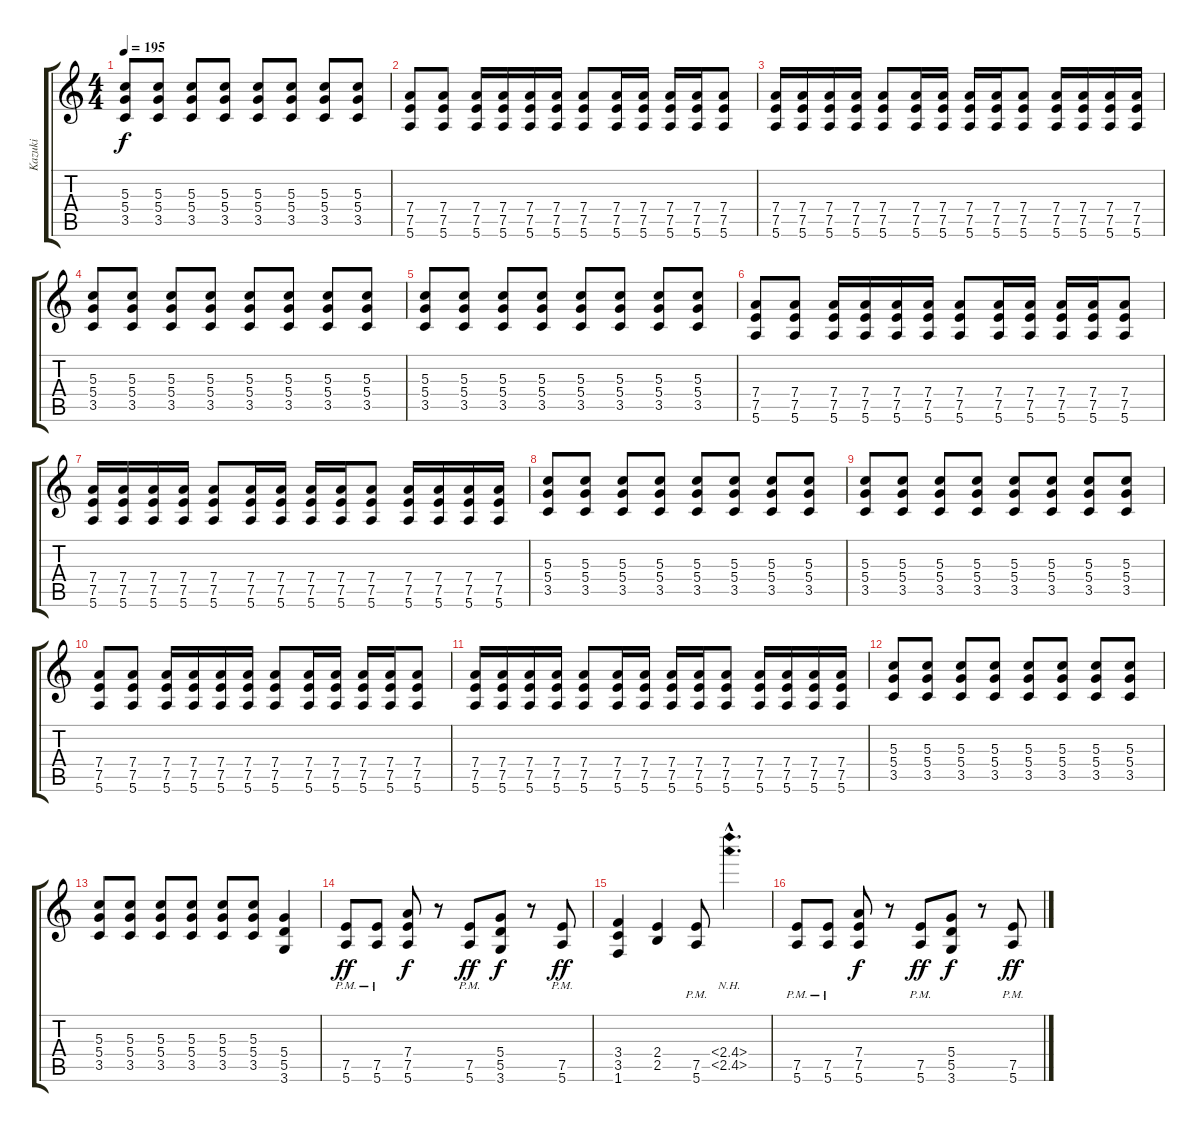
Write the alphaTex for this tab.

\track ("Kazuki" "Kazuki") {instrument distortionguitar}
\staff {score tabs}
\tuning (E4 B3 G3 D3 A2 E2) {hide}
\ts (4 4)
\tempo 195
\clef g2
\ks c
(5.3 5.4 3.5).8{dy f} (5.3 5.4 3.5).8 (5.3 5.4 3.5).8 (5.3 5.4 3.5).8 (5.3 5.4 3.5).8 (5.3 5.4 3.5).8 (5.3 5.4 3.5).8 (5.3 5.4 3.5).8 |
(7.4 7.5 5.6).8 (7.4 7.5 5.6).8 (7.4 7.5 5.6).16 (7.4 7.5 5.6).16 (7.4 7.5 5.6).16 (7.4 7.5 5.6).16 (7.4 7.5 5.6).8 (7.4 7.5 5.6).16 (7.4 7.5 5.6).16 (7.4 7.5 5.6).16 (7.4 7.5 5.6).16 (7.4 7.5 5.6).8 |
(7.4 7.5 5.6).16 (7.4 7.5 5.6).16 (7.4 7.5 5.6).16 (7.4 7.5 5.6).16 (7.4 7.5 5.6).8 (7.4 7.5 5.6).16 (7.4 7.5 5.6).16 (7.4 7.5 5.6).16 (7.4 7.5 5.6).16 (7.4 7.5 5.6).8 (7.4 7.5 5.6).16 (7.4 7.5 5.6).16 (7.4 7.5 5.6).16 (7.4 7.5 5.6).16 |
(5.3 5.4 3.5).8 (5.3 5.4 3.5).8 (5.3 5.4 3.5).8 (5.3 5.4 3.5).8 (5.3 5.4 3.5).8 (5.3 5.4 3.5).8 (5.3 5.4 3.5).8 (5.3 5.4 3.5).8 |
(5.3 5.4 3.5).8 (5.3 5.4 3.5).8 (5.3 5.4 3.5).8 (5.3 5.4 3.5).8 (5.3 5.4 3.5).8 (5.3 5.4 3.5).8 (5.3 5.4 3.5).8 (5.3 5.4 3.5).8 |
(7.4 7.5 5.6).8 (7.4 7.5 5.6).8 (7.4 7.5 5.6).16 (7.4 7.5 5.6).16 (7.4 7.5 5.6).16 (7.4 7.5 5.6).16 (7.4 7.5 5.6).8 (7.4 7.5 5.6).16 (7.4 7.5 5.6).16 (7.4 7.5 5.6).16 (7.4 7.5 5.6).16 (7.4 7.5 5.6).8 |
(7.4 7.5 5.6).16 (7.4 7.5 5.6).16 (7.4 7.5 5.6).16 (7.4 7.5 5.6).16 (7.4 7.5 5.6).8 (7.4 7.5 5.6).16 (7.4 7.5 5.6).16 (7.4 7.5 5.6).16 (7.4 7.5 5.6).16 (7.4 7.5 5.6).8 (7.4 7.5 5.6).16 (7.4 7.5 5.6).16 (7.4 7.5 5.6).16 (7.4 7.5 5.6).16 |
(5.3 5.4 3.5).8 (5.3 5.4 3.5).8 (5.3 5.4 3.5).8 (5.3 5.4 3.5).8 (5.3 5.4 3.5).8 (5.3 5.4 3.5).8 (5.3 5.4 3.5).8 (5.3 5.4 3.5).8 |
(5.3 5.4 3.5).8 (5.3 5.4 3.5).8 (5.3 5.4 3.5).8 (5.3 5.4 3.5).8 (5.3 5.4 3.5).8 (5.3 5.4 3.5).8 (5.3 5.4 3.5).8 (5.3 5.4 3.5).8 |
(7.4 7.5 5.6).8 (7.4 7.5 5.6).8 (7.4 7.5 5.6).16 (7.4 7.5 5.6).16 (7.4 7.5 5.6).16 (7.4 7.5 5.6).16 (7.4 7.5 5.6).8 (7.4 7.5 5.6).16 (7.4 7.5 5.6).16 (7.4 7.5 5.6).16 (7.4 7.5 5.6).16 (7.4 7.5 5.6).8 |
(7.4 7.5 5.6).16 (7.4 7.5 5.6).16 (7.4 7.5 5.6).16 (7.4 7.5 5.6).16 (7.4 7.5 5.6).8 (7.4 7.5 5.6).16 (7.4 7.5 5.6).16 (7.4 7.5 5.6).16 (7.4 7.5 5.6).16 (7.4 7.5 5.6).8 (7.4 7.5 5.6).16 (7.4 7.5 5.6).16 (7.4 7.5 5.6).16 (7.4 7.5 5.6).16 |
(5.3 5.4 3.5).8 (5.3 5.4 3.5).8 (5.3 5.4 3.5).8 (5.3 5.4 3.5).8 (5.3 5.4 3.5).8 (5.3 5.4 3.5).8 (5.3 5.4 3.5).8 (5.3 5.4 3.5).8 |
(5.3 5.4 3.5).8 (5.3 5.4 3.5).8 (5.3 5.4 3.5).8 (5.3 5.4 3.5).8 (5.3 5.4 3.5).8 (5.3 5.4 3.5).8 (5.4 5.5 3.6).4 |
(7.5{pm} 5.6{pm}).8{dy ff} (7.5{pm} 5.6{pm}).8 (7.4 7.5 5.6).8{dy f} r.8 (7.5{pm} 5.6{pm}).8{dy ff} (5.4 5.5 3.6).8{dy f} r.8 (7.5{pm} 5.6{pm}).8{dy ff} |
(3.4 3.5 1.6).4 (2.4 2.5).4 (7.5{pm} 5.6{pm}).8 (2.4{nh hac} 2.5{nh hac}).4{d} |
(7.5{pm} 5.6{pm}).8 (7.5{pm} 5.6{pm}).8 (7.4 7.5 5.6).8{dy f} r.8 (7.5{pm} 5.6{pm}).8{dy ff} (5.4 5.5 3.6).8{dy f} r.8 (7.5{pm} 5.6{pm}).8{dy ff}
